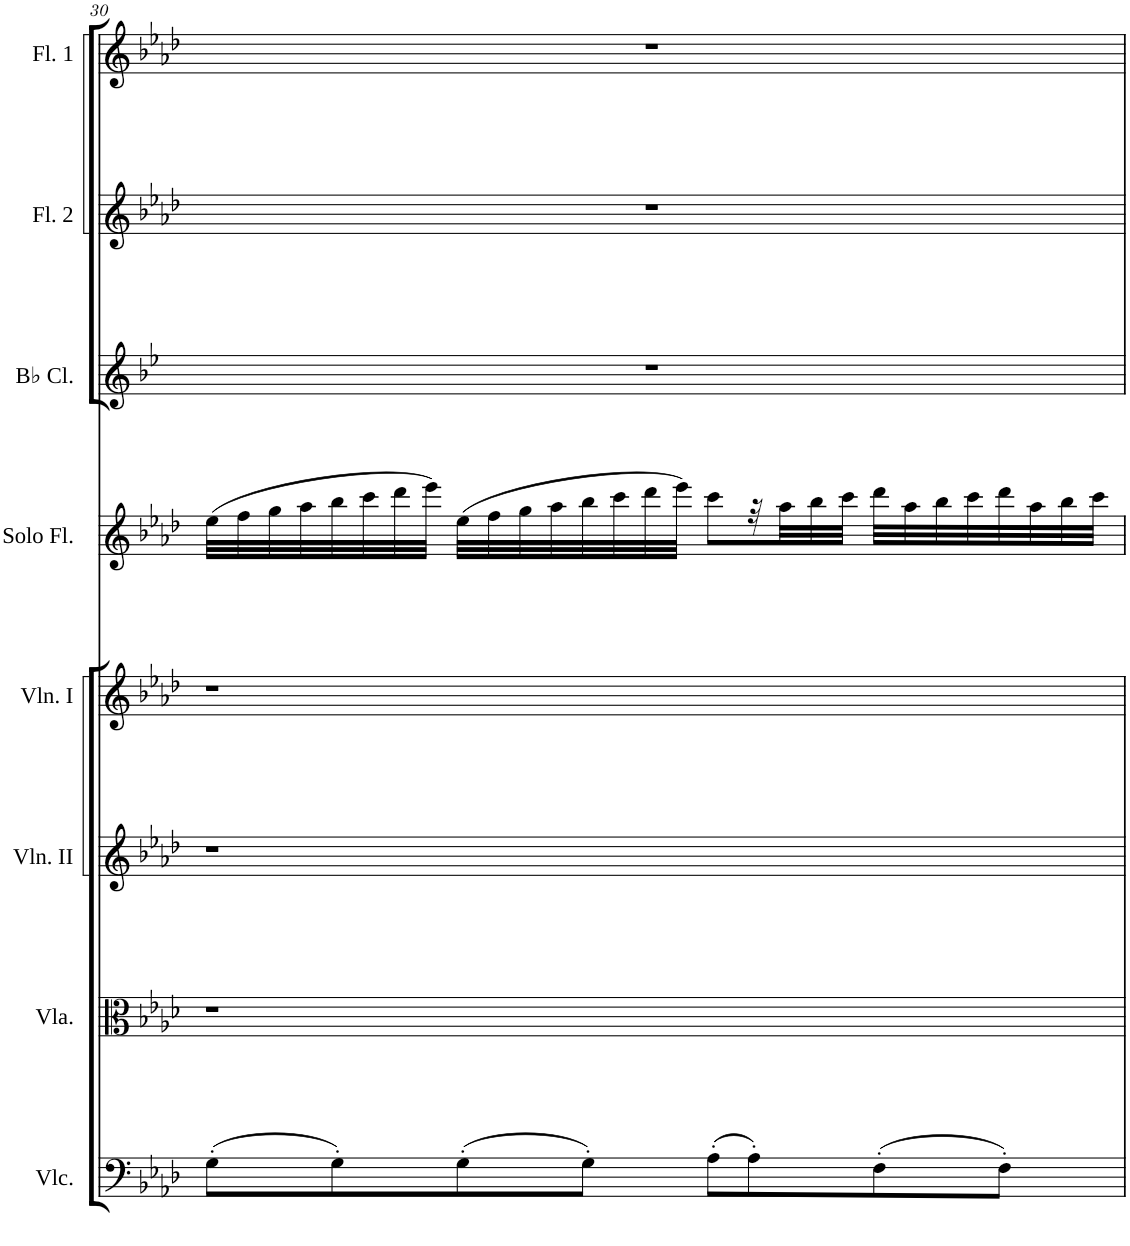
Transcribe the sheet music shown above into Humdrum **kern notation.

**kern	**kern	**kern	**kern	**kern	**kern	**kern	**kern
*part8	*part7	*part6	*part5	*part4	*part3	*part2	*part1
*staff8	*staff7	*staff6	*staff5	*staff4	*staff3	*staff2	*staff1
*I"Violoncello	*I"Viola	*I"Violin II	*I"Violin I	*I"Solo Flute	*I"Bb Clarinet	*I"Flute 2	*I"Flute 1
*I'Vlc.	*I'Vla.	*I'Vln. II	*I'Vln. I	*I'Solo Fl.	*I'Bb Cl.	*I'Fl. 2	*I'Fl. 1
!!LO:PB:g=z
*clefF4	*clefC3	*clefG2	*clefG2	*clefG2	*clefG2	*clefG2	*clefG2
*	*	*	*	*	*Trd1c2	*	*
*k[b-e-a-d-]	*k[b-e-a-d-]	*k[b-e-a-d-]	*k[b-e-a-d-]	*k[b-e-a-d-]	*k[b-e-]	*k[b-e-a-d-]	*k[b-e-a-d-]
*M4/4	*M4/4	*M4/4	*M4/4	*M4/4	*M4/4	*M4/4	*M4/4
*met(c)	*met(c)	*met(c)	*met(c)	*met(c)	*met(c)	*met(c)	*met(c)
=30	=30	=30	=30	=30	=30	=30	=30
(8G'\L	1r	1r	1r	(32ee-\LLL	1r	1r	1r
.	.	.	.	32ff\	.	.	.
.	.	.	.	32gg\	.	.	.
.	.	.	.	32aa-\	.	.	.
8G'\)	.	.	.	32bb-\	.	.	.
.	.	.	.	32ccc\	.	.	.
.	.	.	.	32ddd-\	.	.	.
.	.	.	.	32eee-\JJJ)	.	.	.
(8G'\	.	.	.	(32ee-\LLL	.	.	.
.	.	.	.	32ff\	.	.	.
.	.	.	.	32gg\	.	.	.
.	.	.	.	32aa-\	.	.	.
8G'\J)	.	.	.	32bb-\	.	.	.
.	.	.	.	32ccc\	.	.	.
.	.	.	.	32ddd-\	.	.	.
.	.	.	.	32eee-\JJJ)	.	.	.
(8A-'\L	.	.	.	8ccc\L	.	.	.
8A-'\)	.	.	.	32r	.	.	.
.	.	.	.	32aa-\	.	.	.
.	.	.	.	32bb-\	.	.	.
.	.	.	.	32ccc\JJJ	.	.	.
(8F'\	.	.	.	32ddd-\LLL	.	.	.
.	.	.	.	32aa-\	.	.	.
.	.	.	.	32bb-\	.	.	.
.	.	.	.	32ccc\	.	.	.
8F'\J)	.	.	.	32ddd-\	.	.	.
.	.	.	.	32aa-\	.	.	.
.	.	.	.	32bb-\	.	.	.
.	.	.	.	32ccc\JJJ	.	.	.
=	=	=	=	=	=	=	=
*-	*-	*-	*-	*-	*-	*-	*-
